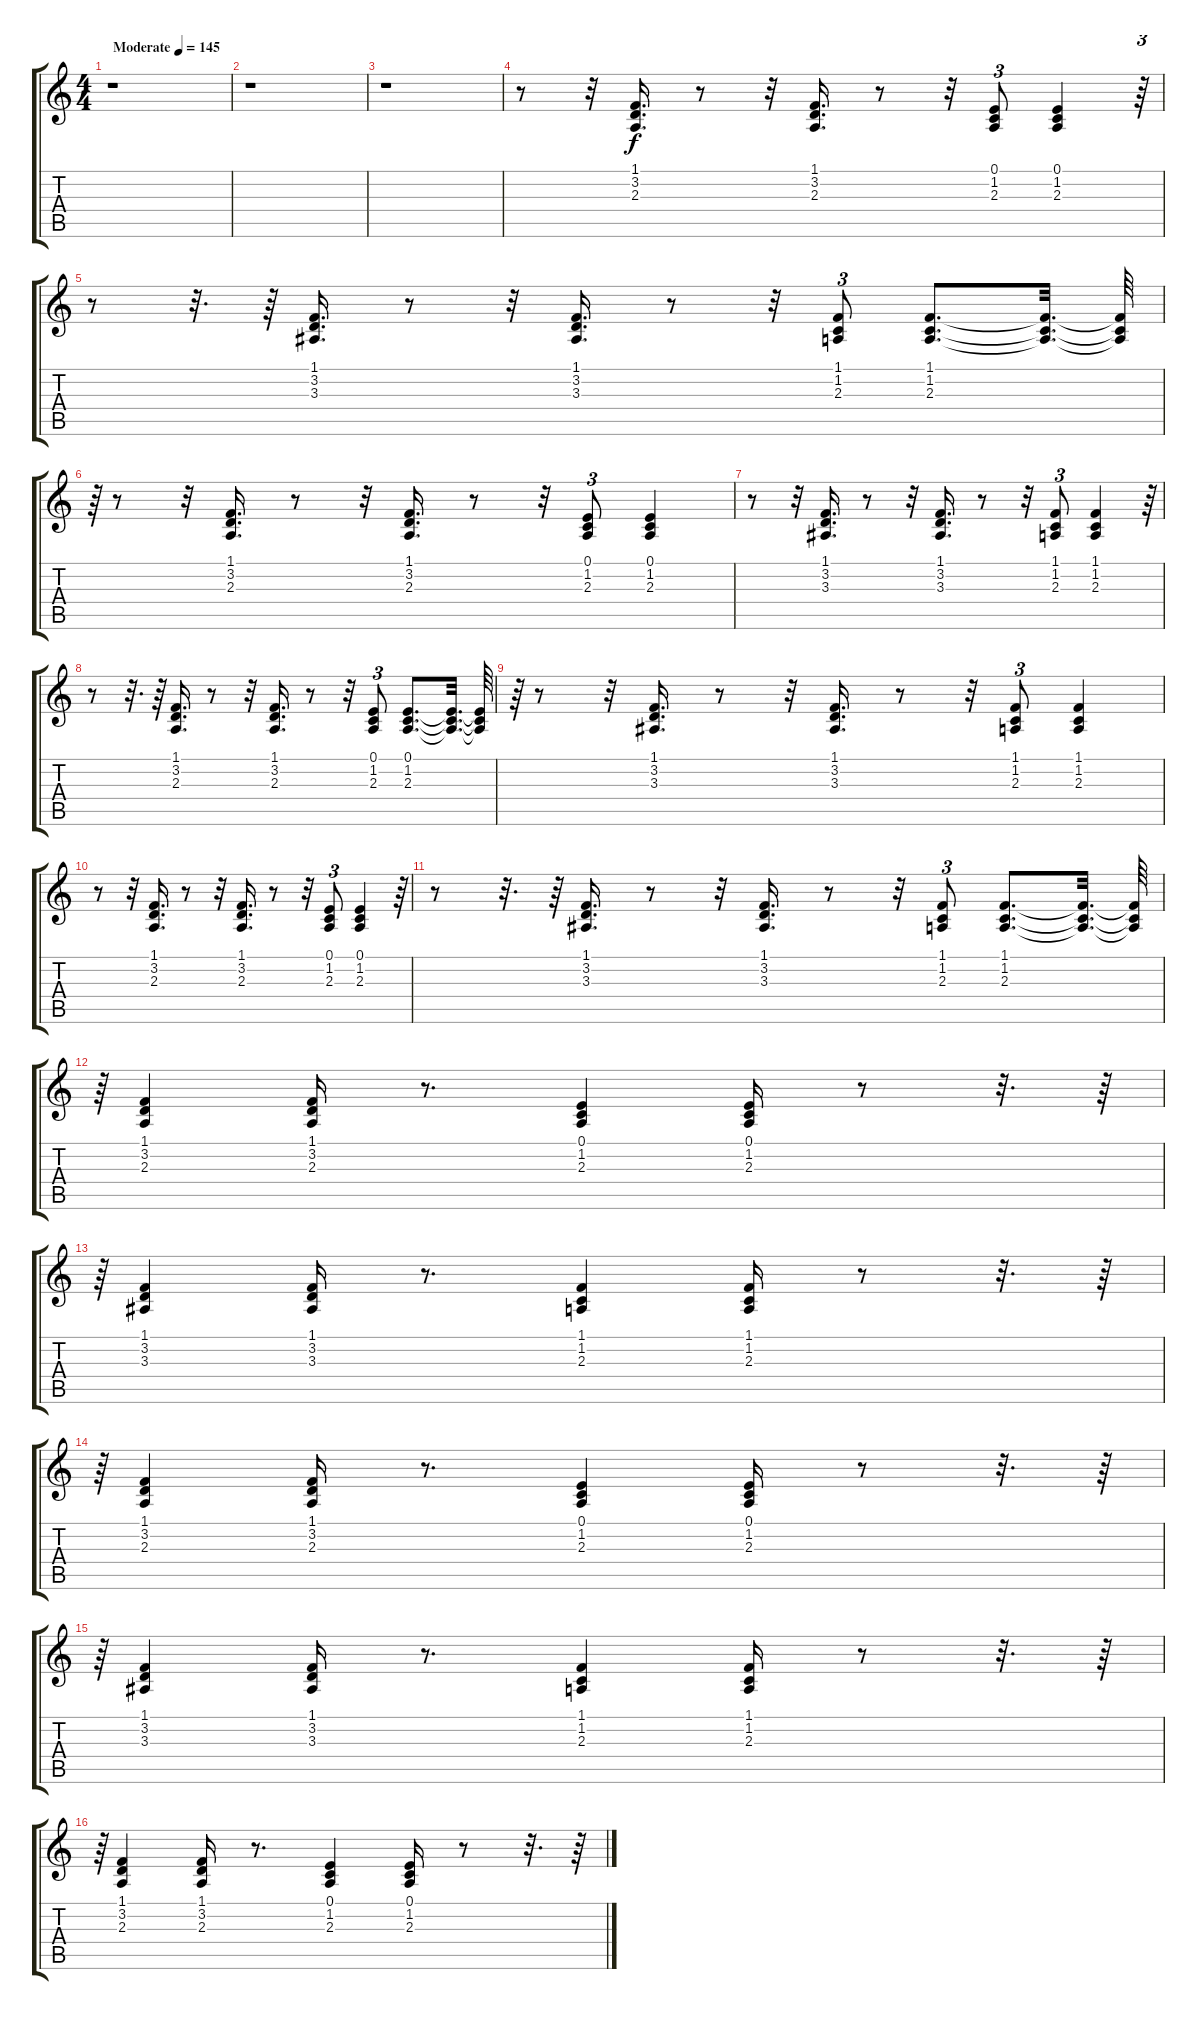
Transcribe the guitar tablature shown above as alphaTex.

\track "" {instrument acousticgrandpiano}
\staff {score tabs}
\tuning (E4 B3 G3 D3 A2 E2) {hide}
\ts (4 4)
\tempo (145 "Moderate")
\clef g2
\ks c
r.1{dy f instrument acousticgrandpiano} |
r.1 |
r.1 |
r.8 r.32 (1.1 3.2 2.3).16{d} r.8 r.32 (1.1 3.2 2.3).16{d} r.8 r.32 (0.1 1.2 2.3).8{tu (3 2)} (0.1 1.2 2.3).4 r.64{tu (3 2)} |
r.8 r.32{d} r.64 (1.1 3.2 3.3).16{d} r.8 r.32 (1.1 3.2 3.3).16{d} r.8 r.32 (1.1 1.2 2.3).8{tu (3 2)} (1.1 1.2 2.3).8{d} (1.1{t} 1.2{t} 2.3{t}).32{d} (1.1{t} 1.2{t} 2.3{t}).64 |
r.64{tu (3 2)} r.8 r.32 (1.1 3.2 2.3).16{d} r.8 r.32 (1.1 3.2 2.3).16{d} r.8 r.32 (0.1 1.2 2.3).8{tu (3 2)} (0.1 1.2 2.3).4 |
r.8 r.32 (1.1 3.2 3.3).16{d} r.8 r.32 (1.1 3.2 3.3).16{d} r.8 r.32 (1.1 1.2 2.3).8{tu (3 2)} (1.1 1.2 2.3).4 r.64{tu (3 2)} |
r.8 r.32{d} r.64 (1.1 3.2 2.3).16{d} r.8 r.32 (1.1 3.2 2.3).16{d} r.8 r.32 (0.1 1.2 2.3).8{tu (3 2)} (0.1 1.2 2.3).8{d} (0.1{t} 1.2{t} 2.3{t}).32{d} (0.1{t} 1.2{t} 2.3{t}).64 |
r.64{tu (3 2)} r.8 r.32 (1.1 3.2 3.3).16{d} r.8 r.32 (1.1 3.2 3.3).16{d} r.8 r.32 (1.1 1.2 2.3).8{tu (3 2)} (1.1 1.2 2.3).4 |
r.8 r.32 (1.1 3.2 2.3).16{d} r.8 r.32 (1.1 3.2 2.3).16{d} r.8 r.32 (0.1 1.2 2.3).8{tu (3 2)} (0.1 1.2 2.3).4 r.64{tu (3 2)} |
r.8 r.32{d} r.64 (1.1 3.2 3.3).16{d} r.8 r.32 (1.1 3.2 3.3).16{d} r.8 r.32 (1.1 1.2 2.3).8{tu (3 2)} (1.1 1.2 2.3).8{d} (1.1{t} 1.2{t} 2.3{t}).32{d} (1.1{t} 1.2{t} 2.3{t}).64 |
r.64{tu (3 2)} (1.1 3.2 2.3).4 (1.1 3.2 2.3).16 r.8{d} (0.1 1.2 2.3).4 (0.1 1.2 2.3).16 r.8 r.32{d} r.64 |
r.64{tu (3 2)} (1.1 3.2 3.3).4 (1.1 3.2 3.3).16 r.8{d} (1.1 1.2 2.3).4 (1.1 1.2 2.3).16 r.8 r.32{d} r.64 |
r.64{tu (3 2)} (1.1 3.2 2.3).4 (1.1 3.2 2.3).16 r.8{d} (0.1 1.2 2.3).4 (0.1 1.2 2.3).16 r.8 r.32{d} r.64 |
r.64{tu (3 2)} (1.1 3.2 3.3).4 (1.1 3.2 3.3).16 r.8{d} (1.1 1.2 2.3).4 (1.1 1.2 2.3).16 r.8 r.32{d} r.64 |
r.64{tu (3 2)} (1.1 3.2 2.3).4 (1.1 3.2 2.3).16 r.8{d} (0.1 1.2 2.3).4 (0.1 1.2 2.3).16 r.8 r.32{d} r.64
